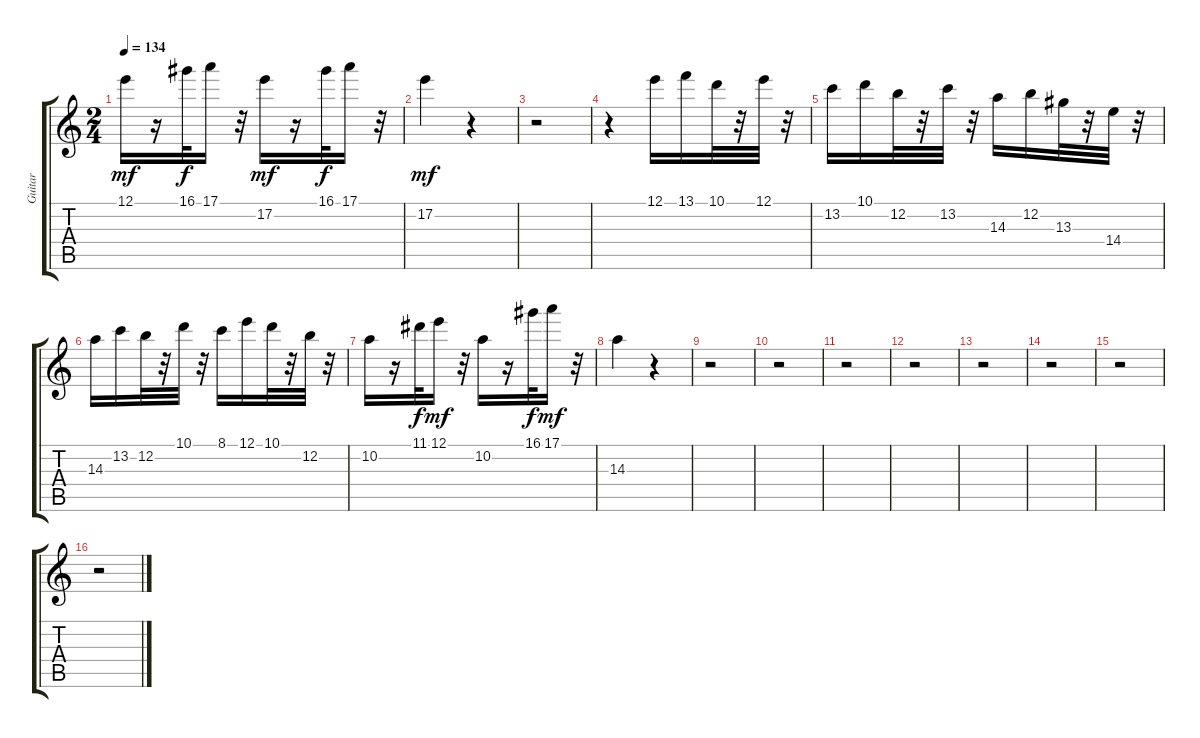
\track ("Guitar" "Guitar") {instrument acousticguitarnylon}
\staff {score tabs}
\tuning (E4 B3 G3 D3 A2 E2) {hide}
\ts (2 4)
\tempo 134
\clef g2
\ks c
12.1.16{dy mf} r.16 16.1.32{dy f} 17.1.16 r.32 17.2.16{dy mf} r.16 16.1.32{dy f} 17.1.16 r.32 |
17.2.4{dy mf} r.4 |
r.2 |
r.4 12.1.16 13.1.16 10.1.32 r.32 12.1.32 r.32 |
13.2.16 10.1.16 12.2.32 r.32 13.2.32 r.32 14.3.16 12.2.16 13.3.32 r.32 14.4.32 r.32 |
14.3.16 13.2.16 12.2.32 r.32 10.1.32 r.32 8.1.16 12.1.16 10.1.32 r.32 12.2.32 r.32 |
10.2.16 r.16 11.1.32{dy f} 12.1.16{dy mf} r.32 10.2.16 r.16 16.1.32{dy f} 17.1.16{dy mf} r.32 |
14.3.4 r.4 |
r.2 |
r.2 |
r.2 |
r.2 |
r.2 |
r.2 |
r.2 |
r.2
